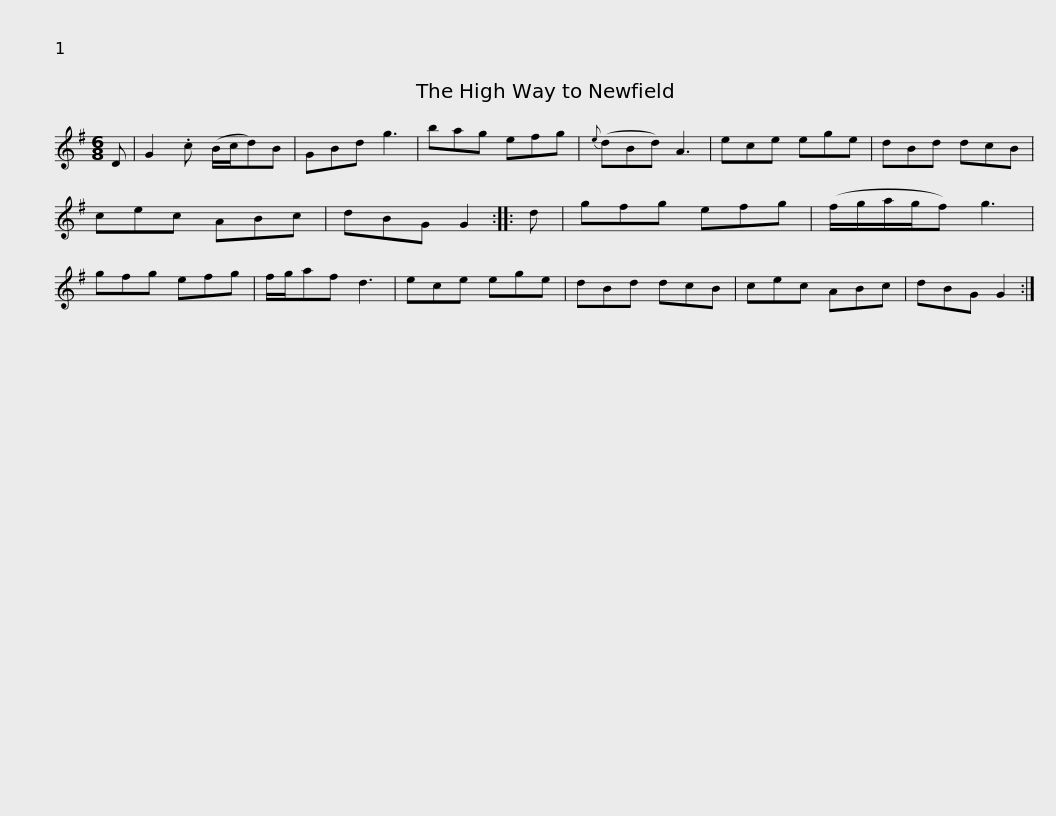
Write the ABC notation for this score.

X:1
L:1/8
M:6/8
I:linebreak $
K:G
V:1 treble
V:1
 D | G2 .c (B/c/d)B | GBd g3 | bag efg |{e} (dBd) A3 | %5
 ece ege | dBd dcB | cec ABc |$ dBG G2 :: d | %10
 gfg efg | (f/g/a/g/f) g3 | gfg efg | f/g/af d3 | ece ege | %15
 dBd dcB |$ cec ABc | dBG G2 :| %18
